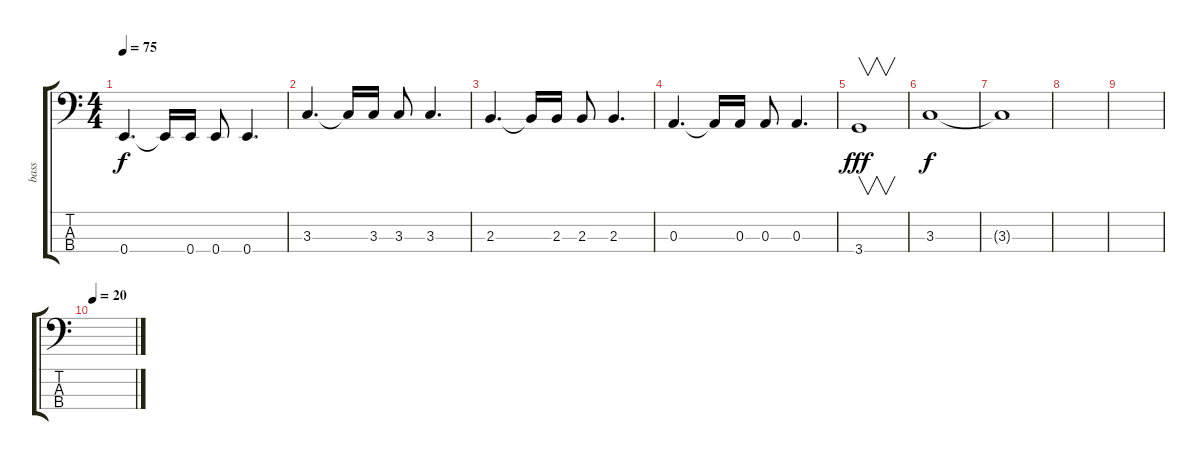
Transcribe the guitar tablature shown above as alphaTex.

\track ("bass" "bass") {instrument electricbassfinger}
\staff {score tabs}
\tuning (G2 D2 A1 E1) {hide}
\ts (4 4)
\tempo 75
\clef f4
\ks c
0.4.4{d dy f} 0.4{t}.16 0.4.16 0.4.8 0.4.4{d} |
3.3.4{d} 3.3{t}.16 3.3.16 3.3.8 3.3.4{d} |
2.3.4{d} 2.3{t}.16 2.3.16 2.3.8 2.3.4{d} |
0.3.4{d} 0.3{t}.16 0.3.16 0.3.8 0.3.4{d} |
3.4.1{v dy fff} |
3.3.1{dy f} |
3.3{t}.1 |
|
|
\tempo 20
